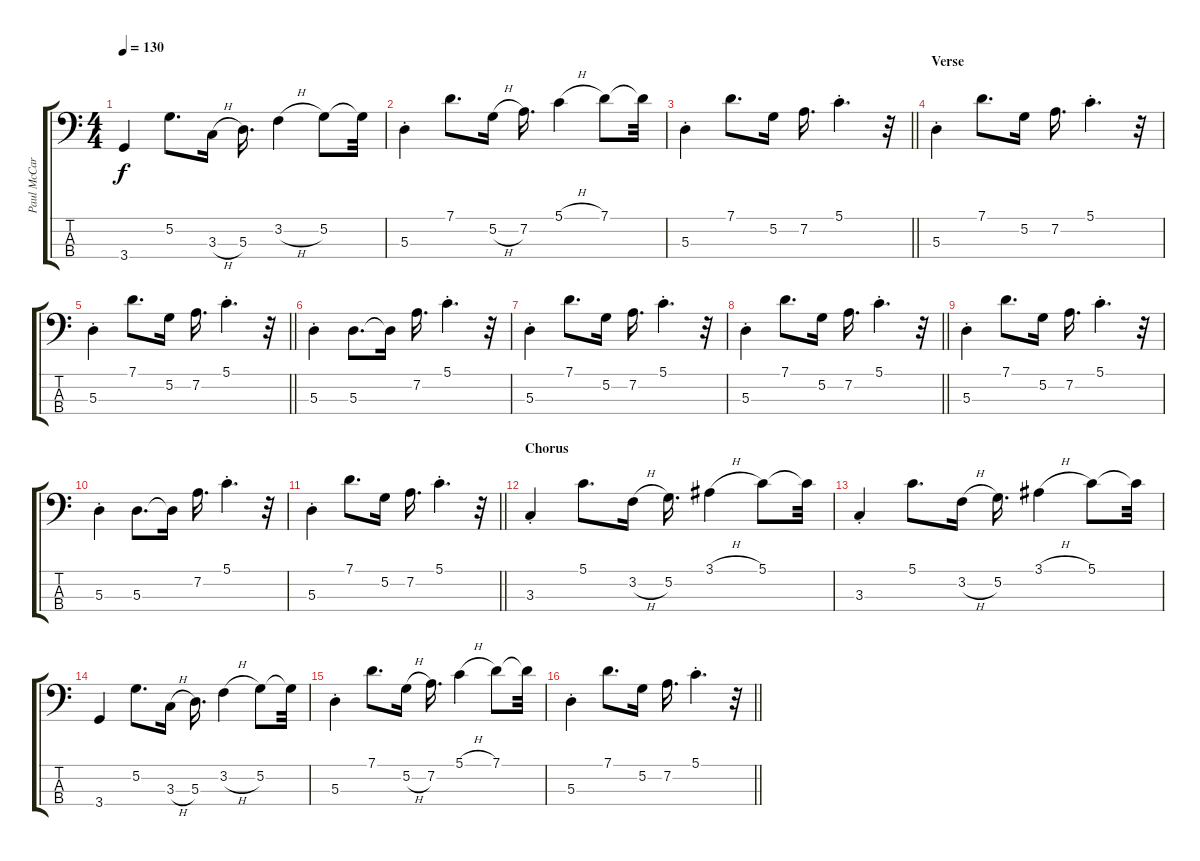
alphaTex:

\track ("Paul McCartney" "Paul McCar") {instrument electricbassfinger}
\staff {score tabs}
\tuning (G2 D2 A1 E1) {hide}
\ts (4 4)
\tempo 130
\clef f4
\ks c
3.4.4{dy f} 5.2.8{d} 3.3{h}.16 5.3.16{d} 3.2{h}.4 5.2.8 5.2{t}.32 |
5.3{st}.4 7.1.8{d} 5.2{h}.16 7.2.16{d} 5.1{h}.4 7.1.8 7.1{t}.32 |
\barLineRight lightlight
5.3{st}.4 7.1.8{d} 5.2.16 7.2.16{d} 5.1{st}.4{d} r.32 |
\section ("" "Verse")
5.3{st}.4 7.1.8{d} 5.2.16 7.2.16{d} 5.1{st}.4{d} r.32 |
\barLineRight lightlight
5.3{st}.4 7.1.8{d} 5.2.16 7.2.16{d} 5.1{st}.4{d} r.32 |
5.3{st}.4 5.3.8{d} 5.3{t}.16 7.2.16{d} 5.1{st}.4{d} r.32 |
5.3{st}.4 7.1.8{d} 5.2.16 7.2.16{d} 5.1{st}.4{d} r.32 |
\barLineRight lightlight
5.3{st}.4 7.1.8{d} 5.2.16 7.2.16{d} 5.1{st}.4{d} r.32 |
5.3{st}.4 7.1.8{d} 5.2.16 7.2.16{d} 5.1{st}.4{d} r.32 |
5.3{st}.4 5.3.8{d} 5.3{t}.16 7.2.16{d} 5.1{st}.4{d} r.32 |
\barLineRight lightlight
5.3{st}.4 7.1.8{d} 5.2.16 7.2.16{d} 5.1{st}.4{d} r.32 |
\section ("" "Chorus")
3.3{st}.4 5.1.8{d} 3.2{h}.16 5.2.16{d} 3.1{h}.4 5.1.8 5.1{t}.32 |
3.3{st}.4 5.1.8{d} 3.2{h}.16 5.2.16{d} 3.1{h}.4 5.1.8 5.1{t}.32 |
3.4.4 5.2.8{d} 3.3{h}.16 5.3.16{d} 3.2{h}.4 5.2.8 5.2{t}.32 |
5.3{st}.4 7.1.8{d} 5.2{h}.16 7.2.16{d} 5.1{h}.4 7.1.8 7.1{t}.32 |
\barLineRight lightlight
5.3{st}.4 7.1.8{d} 5.2.16 7.2.16{d} 5.1{st}.4{d} r.32
